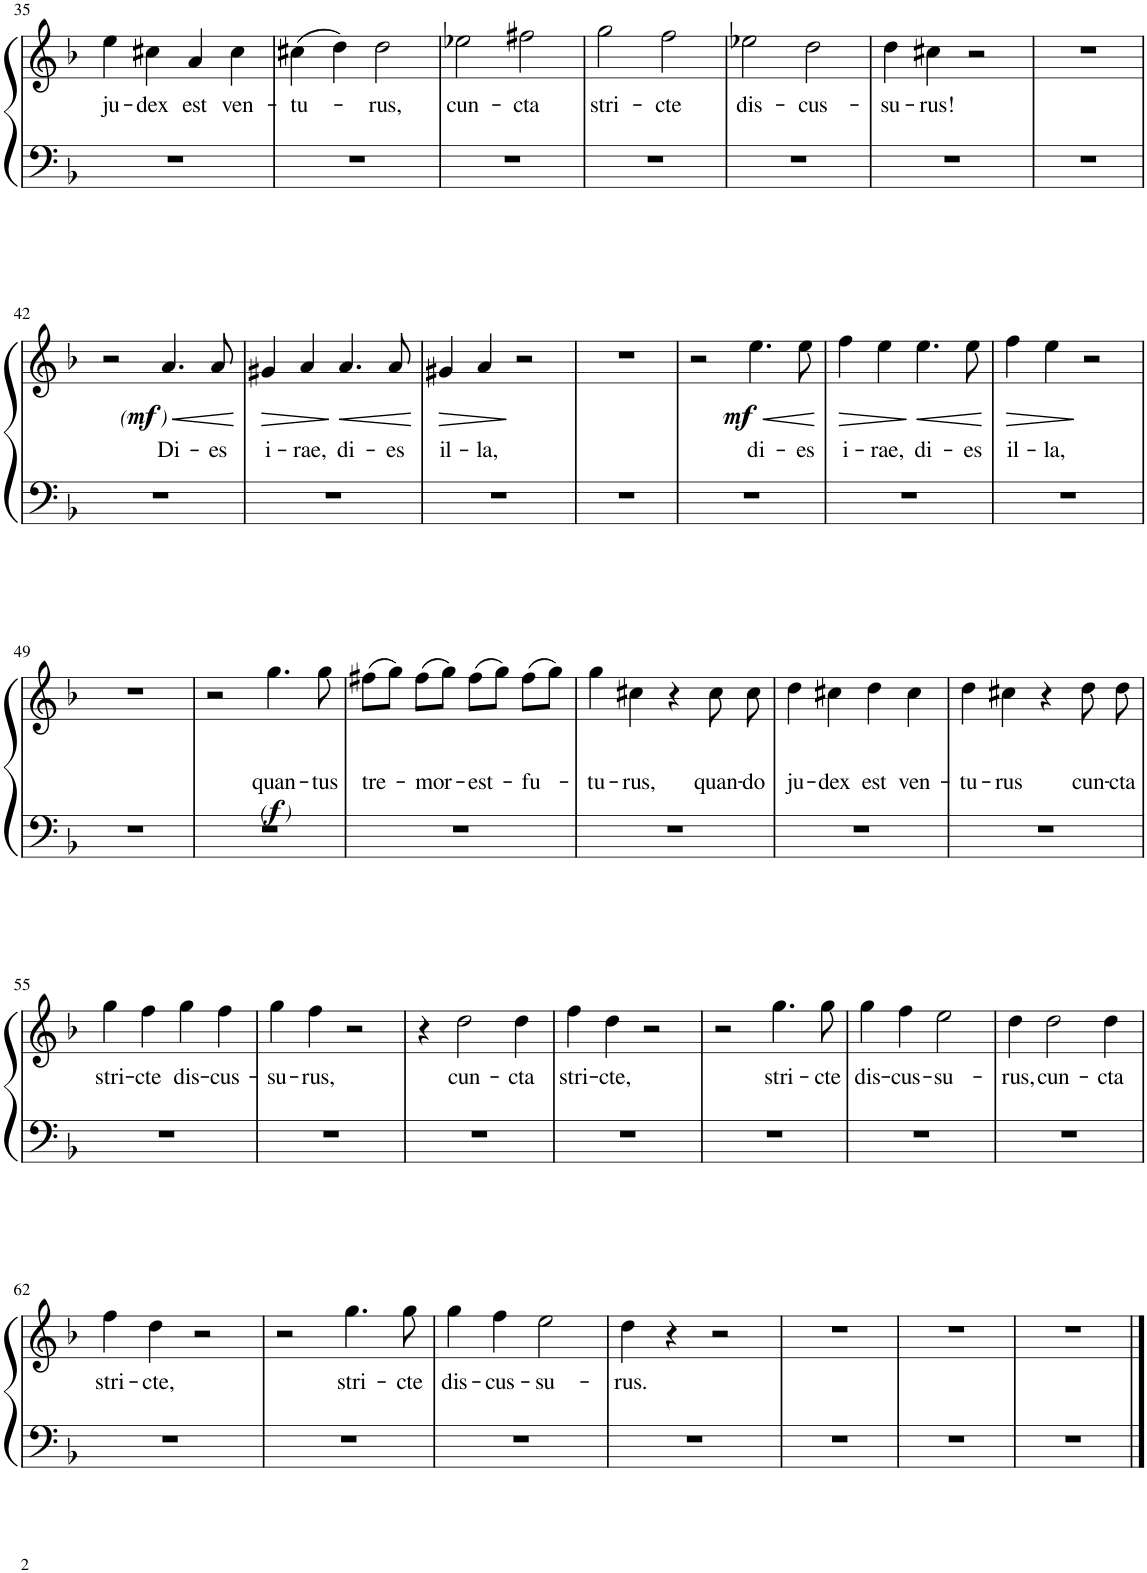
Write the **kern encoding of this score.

**kern	**kern	**text	**dynam
*part1	*part1	*part1	*part1
*staff2	*staff1	*staff1	*staff1/2
*I"Piano	*	*	*
*I'Pno.	*	*	*
!!LO:PB:g=z
*clefF4	*clefG2	*	*
*k[b-]	*k[b-]	*	*
*M4/4	*M4/4	*	*
*met(c)	*met(c)	*	*
=35	=35	=35	=35
!	!	!LO:LY:b	!
1r	4ee\	ju-	.
!	!	!LO:LY:b	!
.	4cc#X\	-dex	.
!	!	!LO:LY:b	!
.	4a/	est	.
!	!	!LO:LY:b	!
.	4cc#\	ven-	.
=36	=36	=36	=36
!	!	!LO:LY:b	!
1r	(4cc#X\	-tu-	.
.	4dd\)	.	.
!	!	!LO:LY:b	!
.	2dd\	-rus,	.
=37	=37	=37	=37
!	!	!LO:LY:b	!
1r	2ee-X\	cun-	.
!	!	!LO:LY:b	!
.	2ff#X\	-cta	.
=38	=38	=38	=38
!	!	!LO:LY:b	!
1r	2gg\	stri-	.
!	!	!LO:LY:b	!
.	2ff\	-cte	.
=39	=39	=39	=39
!	!	!LO:LY:b	!
1r	2ee-X\	dis-	.
!	!	!LO:LY:b	!
.	2dd\	-cus-	.
=40	=40	=40	=40
!	!	!LO:LY:b	!
1r	4dd\	-su-	.
!	!	!LO:LY:b	!
.	4cc#X\	-rus!	.
.	2r	.	.
=41	=41	=41	=41
1r	1r	.	.
!!LO:LB:g=z
=42	=42	=42	=42
1r	2r	.	.
!	!	!LO:LY:b	!LO:HP:b
!	!	!	!LO:DY:n=1:b
!	!	!	!LO:DY:n=2:b
!	!	!	!LO:DY:n=3:b
.	4.a/	Di-	< other-dynamics mf other-dynamics
!	!	!LO:LY:b	!
.	8a/	-es	.
.	.	.	[
=43	=43	=43	=43
!	!	!LO:LY:b	!LO:HP:b
1r	4g#X/	i-	>
!	!	!LO:LY:b	!
.	4a/	-rae,	.
!	!	!LO:LY:b	!LO:HP:n=1:b
.	4.a/	di-	] <
!	!	!LO:LY:b	!
.	8a/	-es	.
.	.	.	[
=44	=44	=44	=44
!	!	!LO:LY:b	!LO:HP:b
1r	4g#X/	il-	>
!	!	!LO:LY:b	!
.	4a/	-la,	.
.	2r	.	]
=45	=45	=45	=45
1r	1r	.	.
=46	=46	=46	=46
1r	2r	.	.
!	!	!LO:LY:b	!LO:HP:b
!	!	!	!LO:DY:n=1:b
.	4.ee\	di-	< mf
!	!	!LO:LY:b	!
.	8ee\	-es	.
.	.	.	[
=47	=47	=47	=47
!	!	!LO:LY:b	!LO:HP:b
1r	4ff\	i-	>
!	!	!LO:LY:b	!
.	4ee\	-rae,	.
!	!	!LO:LY:b	!LO:HP:n=1:b
.	4.ee\	di-	] <
!	!	!LO:LY:b	!
.	8ee\	-es	.
.	.	.	[
=48	=48	=48	=48
!	!	!LO:LY:b	!LO:HP:b
1r	4ff\	il-	>
!	!	!LO:LY:b	!
.	4ee\	-la,	.
.	2r	.	]
!!LO:LB:g=z
=49	=49	=49	=49
1r	1r	.	.
=50	=50	=50	=50
1r	2r	.	.
!	!	!LO:LY:b	!LO:DY:b
!	!	!	!LO:DY:n=1:b
!	!	!	!LO:DY:n=2:b
.	4.gg\	quan-	other-dynamics f other-dynamics
!	!	!LO:LY:b	!
.	8gg\	-tus	.
=51	=51	=51	=51
!	!	!LO:LY:b	!
1r	(8ff#X\L	tre-	.
.	8gg\J)	.	.
!	!	!LO:LY:b	!
.	(8ff#\L	-mor-	.
.	8gg\J)	.	.
!	!	!LO:LY:b	!
.	(8ff#\L	-est-	.
.	8gg\J)	.	.
!	!	!LO:LY:b	!
.	(8ff#\L	-fu-	.
.	8gg\J)	.	.
=52	=52	=52	=52
!	!	!LO:LY:b	!
1r	4gg\	-tu-	.
!	!	!LO:LY:b	!
.	4cc#X\	-rus,	.
.	4r	.	.
!	!	!LO:LY:b	!
.	8cc#\	quan-	.
!	!	!LO:LY:b	!
.	8cc#\	-do	.
=53	=53	=53	=53
!	!	!LO:LY:b	!
1r	4dd\	ju-	.
!	!	!LO:LY:b	!
.	4cc#X\	-dex	.
!	!	!LO:LY:b	!
.	4dd\	est	.
!	!	!LO:LY:b	!
.	4cc#\	ven-	.
=54	=54	=54	=54
!	!	!LO:LY:b	!
1r	4dd\	-tu-	.
!	!	!LO:LY:b	!
.	4cc#X\	-rus	.
.	4r	.	.
!	!	!LO:LY:b	!
.	8dd\	cun-	.
!	!	!LO:LY:b	!
.	8dd\	-cta	.
!!LO:LB:g=z
=55	=55	=55	=55
!	!	!LO:LY:b	!
1r	4gg\	stri-	.
!	!	!LO:LY:b	!
.	4ff\	-cte	.
!	!	!LO:LY:b	!
.	4gg\	dis-	.
!	!	!LO:LY:b	!
.	4ff\	-cus-	.
=56	=56	=56	=56
!	!	!LO:LY:b	!
1r	4gg\	-su-	.
!	!	!LO:LY:b	!
.	4ff\	-rus,	.
.	2r	.	.
=57	=57	=57	=57
1r	4r	.	.
!	!	!LO:LY:b	!
.	2dd\	cun-	.
!	!	!LO:LY:b	!
.	4dd\	-cta	.
=58	=58	=58	=58
!	!	!LO:LY:b	!
1r	4ff\	stri-	.
!	!	!LO:LY:b	!
.	4dd\	-cte,	.
.	2r	.	.
=59	=59	=59	=59
1r	2r	.	.
!	!	!LO:LY:b	!
.	4.gg\	stri-	.
!	!	!LO:LY:b	!
.	8gg\	-cte	.
=60	=60	=60	=60
!	!	!LO:LY:b	!
1r	4gg\	dis-	.
!	!	!LO:LY:b	!
.	4ff\	-cus-	.
!	!	!LO:LY:b	!
.	2ee\	-su-	.
=61	=61	=61	=61
!	!	!LO:LY:b	!
1r	4dd\	-rus,	.
!	!	!LO:LY:b	!
.	2dd\	cun-	.
!	!	!LO:LY:b	!
.	4dd\	-cta	.
!!LO:LB:g=z
=62	=62	=62	=62
!	!	!LO:LY:b	!
1r	4ff\	stri-	.
!	!	!LO:LY:b	!
.	4dd\	-cte,	.
.	2r	.	.
=63	=63	=63	=63
1r	2r	.	.
!	!	!LO:LY:b	!
.	4.gg\	stri-	.
!	!	!LO:LY:b	!
.	8gg\	-cte	.
=64	=64	=64	=64
!	!	!LO:LY:b	!
1r	4gg\	dis-	.
!	!	!LO:LY:b	!
.	4ff\	-cus-	.
!	!	!LO:LY:b	!
.	2ee\	-su-	.
=65	=65	=65	=65
!	!	!LO:LY:b	!
1r	4dd\	-rus.	.
.	4r	.	.
.	2r	.	.
=66	=66	=66	=66
1r	1r	.	.
=67	=67	=67	=67
1r	1r	.	.
=68	=68	=68	=68
1r	1r	.	.
==	==	==	==
*-	*-	*-	*-
